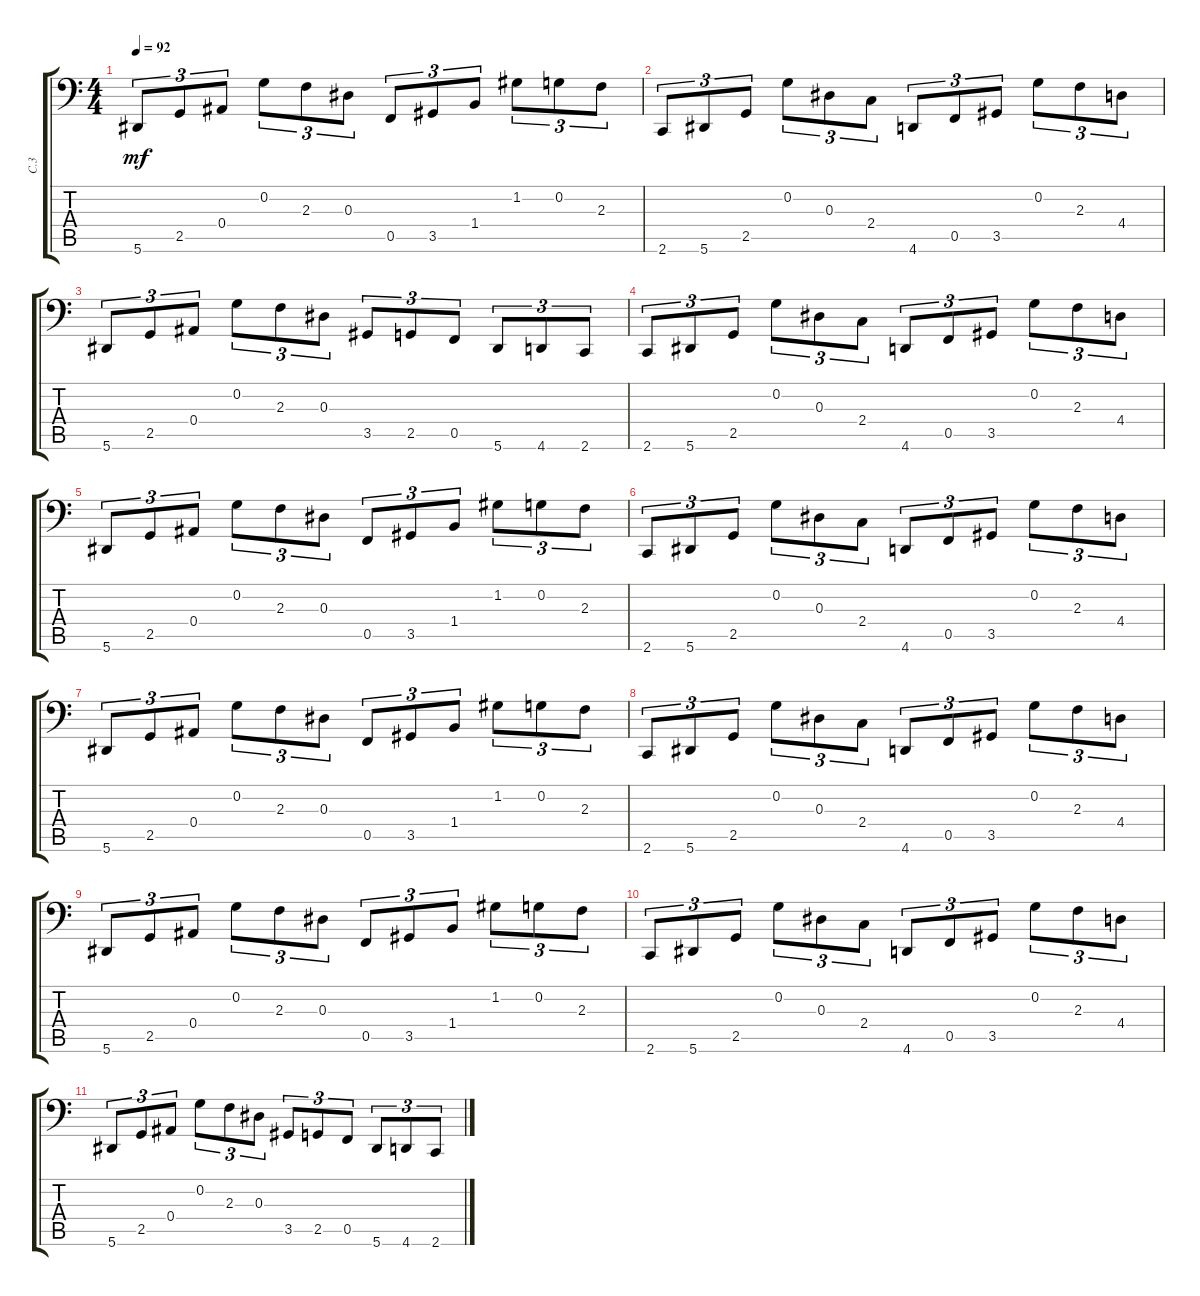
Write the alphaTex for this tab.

\track ("С.3" "С.3") {instrument harpsichord}
\staff {score tabs}
\tuning (C4 G3 Eb3 Bb2 F2 Bb1) {hide}
\ts (4 4)
\tempo 92
\clef f4
\ks c
5.6.8{tu (3 2) dy mf} 2.5.8{tu (3 2)} 0.4.8{tu (3 2)} 0.2.8{tu (3 2)} 2.3.8{tu (3 2)} 0.3.8{tu (3 2)} 0.5.8{tu (3 2)} 3.5.8{tu (3 2)} 1.4.8{tu (3 2)} 1.2.8{tu (3 2)} 0.2.8{tu (3 2)} 2.3.8{tu (3 2)} |
2.6.8{tu (3 2)} 5.6.8{tu (3 2)} 2.5.8{tu (3 2)} 0.2.8{tu (3 2)} 0.3.8{tu (3 2)} 2.4.8{tu (3 2)} 4.6.8{tu (3 2)} 0.5.8{tu (3 2)} 3.5.8{tu (3 2)} 0.2.8{tu (3 2)} 2.3.8{tu (3 2)} 4.4.8{tu (3 2)} |
5.6.8{tu (3 2)} 2.5.8{tu (3 2)} 0.4.8{tu (3 2)} 0.2.8{tu (3 2)} 2.3.8{tu (3 2)} 0.3.8{tu (3 2)} 3.5.8{tu (3 2)} 2.5.8{tu (3 2)} 0.5.8{tu (3 2)} 5.6.8{tu (3 2)} 4.6.8{tu (3 2)} 2.6.8{tu (3 2)} |
2.6.8{tu (3 2)} 5.6.8{tu (3 2)} 2.5.8{tu (3 2)} 0.2.8{tu (3 2)} 0.3.8{tu (3 2)} 2.4.8{tu (3 2)} 4.6.8{tu (3 2)} 0.5.8{tu (3 2)} 3.5.8{tu (3 2)} 0.2.8{tu (3 2)} 2.3.8{tu (3 2)} 4.4.8{tu (3 2)} |
5.6.8{tu (3 2)} 2.5.8{tu (3 2)} 0.4.8{tu (3 2)} 0.2.8{tu (3 2)} 2.3.8{tu (3 2)} 0.3.8{tu (3 2)} 0.5.8{tu (3 2)} 3.5.8{tu (3 2)} 1.4.8{tu (3 2)} 1.2.8{tu (3 2)} 0.2.8{tu (3 2)} 2.3.8{tu (3 2)} |
2.6.8{tu (3 2)} 5.6.8{tu (3 2)} 2.5.8{tu (3 2)} 0.2.8{tu (3 2)} 0.3.8{tu (3 2)} 2.4.8{tu (3 2)} 4.6.8{tu (3 2)} 0.5.8{tu (3 2)} 3.5.8{tu (3 2)} 0.2.8{tu (3 2)} 2.3.8{tu (3 2)} 4.4.8{tu (3 2)} |
5.6.8{tu (3 2)} 2.5.8{tu (3 2)} 0.4.8{tu (3 2)} 0.2.8{tu (3 2)} 2.3.8{tu (3 2)} 0.3.8{tu (3 2)} 0.5.8{tu (3 2)} 3.5.8{tu (3 2)} 1.4.8{tu (3 2)} 1.2.8{tu (3 2)} 0.2.8{tu (3 2)} 2.3.8{tu (3 2)} |
2.6.8{tu (3 2)} 5.6.8{tu (3 2)} 2.5.8{tu (3 2)} 0.2.8{tu (3 2)} 0.3.8{tu (3 2)} 2.4.8{tu (3 2)} 4.6.8{tu (3 2)} 0.5.8{tu (3 2)} 3.5.8{tu (3 2)} 0.2.8{tu (3 2)} 2.3.8{tu (3 2)} 4.4.8{tu (3 2)} |
5.6.8{tu (3 2)} 2.5.8{tu (3 2)} 0.4.8{tu (3 2)} 0.2.8{tu (3 2)} 2.3.8{tu (3 2)} 0.3.8{tu (3 2)} 0.5.8{tu (3 2)} 3.5.8{tu (3 2)} 1.4.8{tu (3 2)} 1.2.8{tu (3 2)} 0.2.8{tu (3 2)} 2.3.8{tu (3 2)} |
2.6.8{tu (3 2)} 5.6.8{tu (3 2)} 2.5.8{tu (3 2)} 0.2.8{tu (3 2)} 0.3.8{tu (3 2)} 2.4.8{tu (3 2)} 4.6.8{tu (3 2)} 0.5.8{tu (3 2)} 3.5.8{tu (3 2)} 0.2.8{tu (3 2)} 2.3.8{tu (3 2)} 4.4.8{tu (3 2)} |
5.6.8{tu (3 2)} 2.5.8{tu (3 2)} 0.4.8{tu (3 2)} 0.2.8{tu (3 2)} 2.3.8{tu (3 2)} 0.3.8{tu (3 2)} 3.5.8{tu (3 2)} 2.5.8{tu (3 2)} 0.5.8{tu (3 2)} 5.6.8{tu (3 2)} 4.6.8{tu (3 2)} 2.6.8{tu (3 2)}
